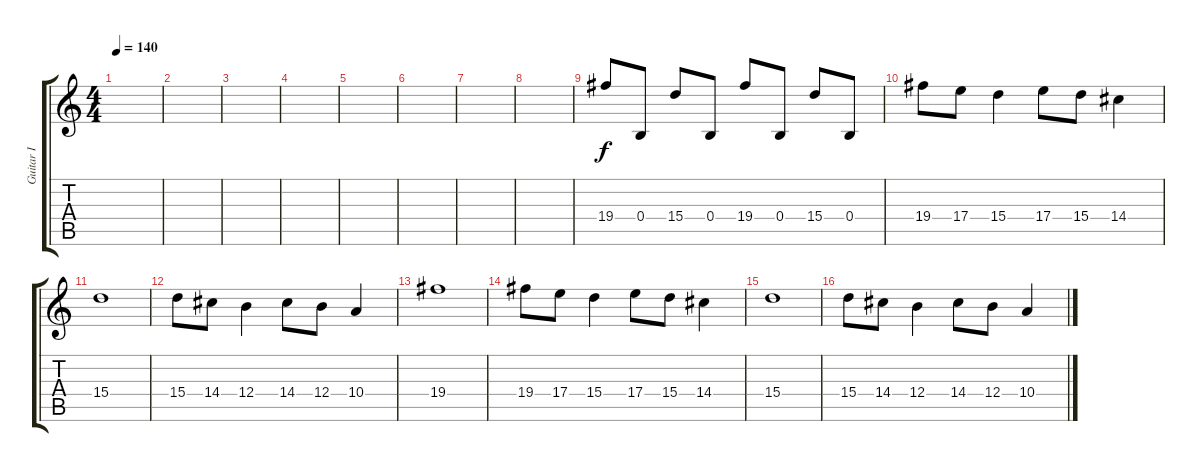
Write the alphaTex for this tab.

\track ("Guitar I" "Guitar I") {instrument distortionguitar}
\staff {score tabs}
\tuning (Db4 Ab3 E3 B2 Gb2 B1) {hide}
\ts (4 4)
\tempo 140
\clef g2
\ks c
|
|
|
|
|
|
|
|
19.4.8 0.4.8 15.4.8 0.4.8 19.4.8 0.4.8 15.4.8 0.4.8 |
19.4.8 17.4.8 15.4.4 17.4.8 15.4.8 14.4.4 |
15.4.1 |
15.4.8 14.4.8 12.4.4 14.4.8 12.4.8 10.4.4 |
19.4.1 |
19.4.8 17.4.8 15.4.4 17.4.8 15.4.8 14.4.4 |
15.4.1 |
15.4.8 14.4.8 12.4.4 14.4.8 12.4.8 10.4.4
